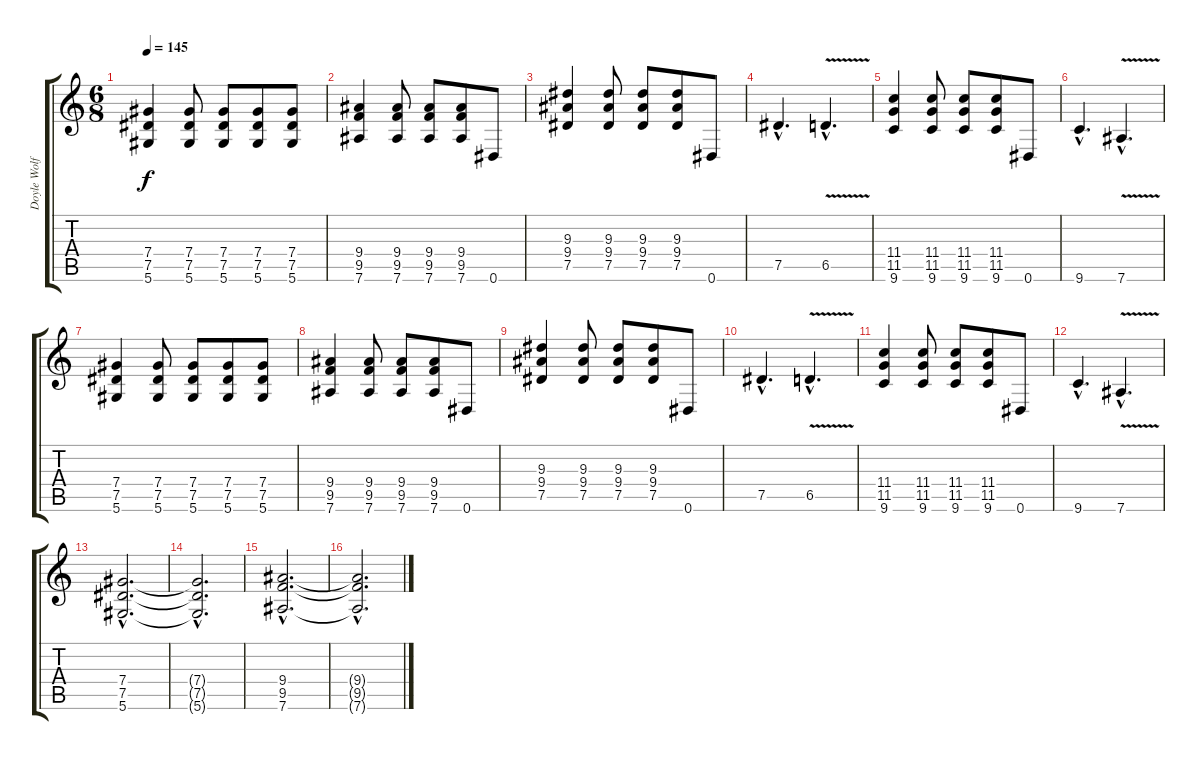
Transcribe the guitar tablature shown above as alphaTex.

\track ("Doyle Wolfgang Von Frankenstein" "Doyle Wolf") {instrument overdrivenguitar}
\staff {score tabs}
\tuning (Eb4 Bb3 Gb3 Db3 Ab2 Eb2) {hide}
\ts (6 8)
\tempo 145
\clef g2
\ks c
(7.4 7.5 5.6).4{dy f} (7.4 7.5 5.6).8 (7.4 7.5 5.6).8 (7.4 7.5 5.6).8 (7.4 7.5 5.6).8 |
(9.4 9.5 7.6).4 (9.4 9.5 7.6).8 (9.4 9.5 7.6).8 (9.4 9.5 7.6).8 0.6.8 |
(9.3 9.4 7.5).4 (9.3 9.4 7.5).8 (9.3 9.4 7.5).8 (9.3 9.4 7.5).8 0.6.8 |
7.5{hac}.4{d} 6.5{v hac}.4{d} |
(11.4 11.5 9.6).4 (11.4 11.5 9.6).8 (11.4 11.5 9.6).8 (11.4 11.5 9.6).8 0.6.8 |
9.6{hac}.4{d} 7.6{v hac}.4{d} |
(7.4 7.5 5.6).4 (7.4 7.5 5.6).8 (7.4 7.5 5.6).8 (7.4 7.5 5.6).8 (7.4 7.5 5.6).8 |
(9.4 9.5 7.6).4 (9.4 9.5 7.6).8 (9.4 9.5 7.6).8 (9.4 9.5 7.6).8 0.6.8 |
(9.3 9.4 7.5).4 (9.3 9.4 7.5).8 (9.3 9.4 7.5).8 (9.3 9.4 7.5).8 0.6.8 |
7.5{hac}.4{d} 6.5{v hac}.4{d} |
(11.4 11.5 9.6).4 (11.4 11.5 9.6).8 (11.4 11.5 9.6).8 (11.4 11.5 9.6).8 0.6.8 |
9.6{hac}.4{d} 7.6{v hac}.4{d} |
(7.4{hac} 7.5{hac} 5.6{hac}).2{d} |
(7.4{hac t} 7.5{hac t} 5.6{hac t}).2{d} |
(9.4{hac} 9.5{hac} 7.6{hac}).2{d} |
(9.4{hac t} 9.5{hac t} 7.6{hac t}).2{d}
